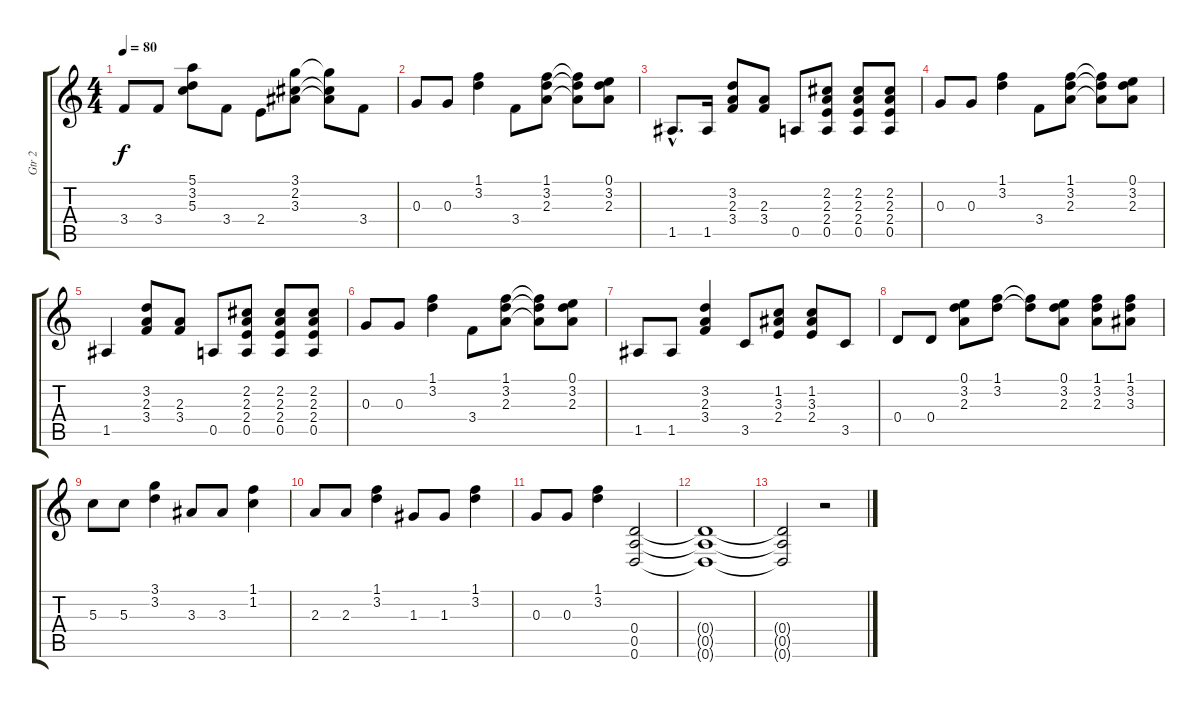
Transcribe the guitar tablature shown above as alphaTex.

\track ("Gtr 2" "Gtr 2") {instrument acousticguitarnylon}
\staff {score tabs}
\tuning (E4 B3 G3 D3 A2 D2) {hide}
\ts (4 4)
\tempo 80
\clef g2
\ks c
3.4.8{dy f} 3.4.8 (5.1 3.2 5.3).8 3.4.8 2.4.8 (3.1 2.2 3.3).8 (3.1{t} 2.2{t} 3.3{t}).8 3.4.8 |
0.3.8 0.3.8 (1.1 3.2).4 3.4.8 (1.1 3.2 2.3).8 (1.1{t} 3.2{t} 2.3{t}).8 (0.1 3.2 2.3).8 |
1.5{hac}.8{d} 1.5.16 (3.2 2.3 3.4).8 (2.3 3.4).8 0.5.8 (2.2 2.3 2.4 0.5).8 (2.2 2.3 2.4 0.5).8 (2.2 2.3 2.4 0.5).8 |
0.3.8 0.3.8 (1.1 3.2).4 3.4.8 (1.1 3.2 2.3).8 (1.1{t} 3.2{t} 2.3{t}).8 (0.1 3.2 2.3).8 |
1.5.4 (3.2 2.3 3.4).8 (2.3 3.4).8 0.5.8 (2.2 2.3 2.4 0.5).8 (2.2 2.3 2.4 0.5).8 (2.2 2.3 2.4 0.5).8 |
0.3.8 0.3.8 (1.1 3.2).4 3.4.8 (1.1 3.2 2.3).8 (1.1{t} 3.2{t} 2.3{t}).8 (0.1 3.2 2.3).8 |
1.5.8 1.5.8 (3.2 2.3 3.4).4 3.5.8 (1.2 3.3 2.4).8 (1.2 3.3 2.4).8 3.5.8 |
0.4.8 0.4.8 (0.1 3.2 2.3).8 (1.1 3.2).8 (1.1{t} 3.2{t}).8 (0.1 3.2 2.3).8 (1.1 3.2 2.3).8 (1.1 3.2 3.3).8 |
5.3.8 5.3.8 (3.1 3.2).4 3.3.8 3.3.8 (1.1 1.2).4 |
2.3.8 2.3.8 (1.1 3.2).4 1.3.8 1.3.8 (1.1 3.2).4 |
0.3.8 0.3.8 (1.1 3.2).4 (0.4 0.5 0.6).2 |
(0.4{t} 0.5{t} 0.6{t}).1 |
(0.4{t} 0.5{t} 0.6{t}).2 r.2
